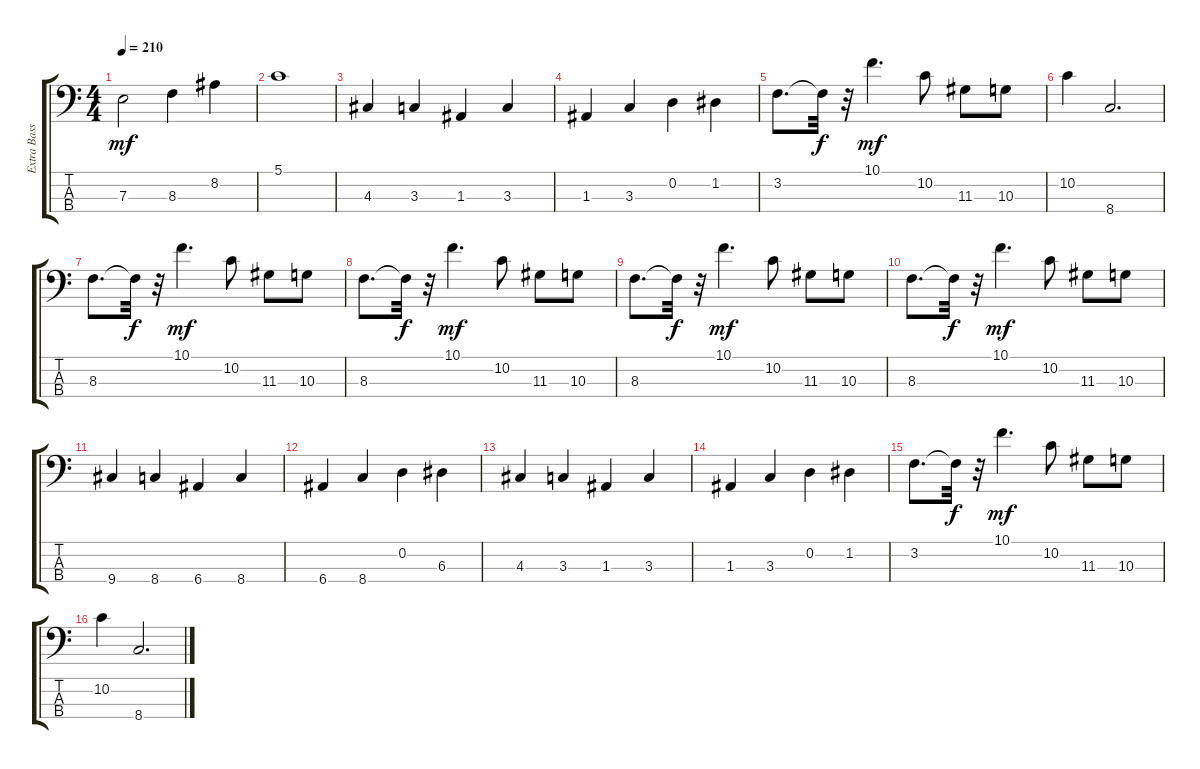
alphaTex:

\track ("Extra Bass" "Extra Bass") {instrument slapbass2}
\staff {score tabs}
\tuning (G2 D2 A1 E1) {hide}
\ts (4 4)
\tempo 210
\clef f4
\ks c
7.3.2{dy mf} 8.3.4 8.2.4 |
5.1.1 |
4.3.4 3.3.4 1.3.4 3.3.4 |
1.3.4 3.3.4 0.2.4 1.2.4 |
3.2.8{d} 3.2{t}.32{dy f} r.32 10.1.4{d dy mf} 10.2.8 11.3.8 10.3.8 |
10.2.4 8.4.2{d} |
8.3.8{d} 8.3{t}.32{dy f} r.32 10.1.4{d dy mf} 10.2.8 11.3.8 10.3.8 |
8.3.8{d} 8.3{t}.32{dy f} r.32 10.1.4{d dy mf} 10.2.8 11.3.8 10.3.8 |
8.3.8{d} 8.3{t}.32{dy f} r.32 10.1.4{d dy mf} 10.2.8 11.3.8 10.3.8 |
8.3.8{d} 8.3{t}.32{dy f} r.32 10.1.4{d dy mf} 10.2.8 11.3.8 10.3.8 |
9.4.4 8.4.4 6.4.4 8.4.4 |
6.4.4 8.4.4 0.2.4 6.3.4 |
4.3.4 3.3.4 1.3.4 3.3.4 |
1.3.4 3.3.4 0.2.4 1.2.4 |
3.2.8{d} 3.2{t}.32{dy f} r.32 10.1.4{d dy mf} 10.2.8 11.3.8 10.3.8 |
10.2.4 8.4.2{d}
